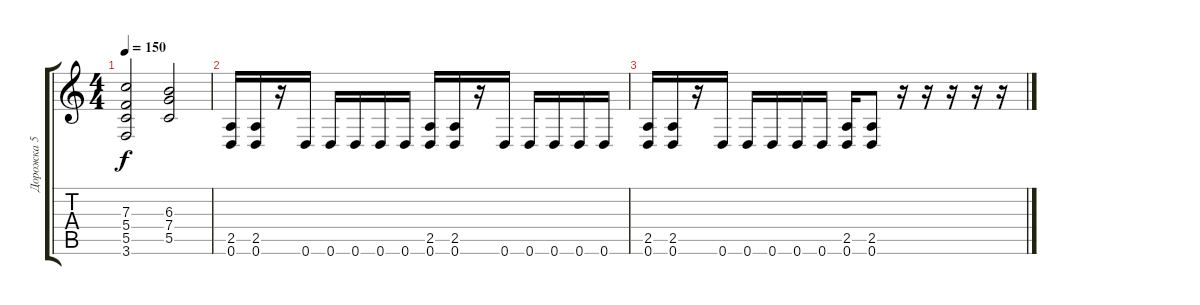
\track ("Дорожка 5" "Дорожка 5") {instrument distortionguitar}
\staff {score tabs}
\tuning (D4 A3 F3 C3 G2 D2) {hide}
\ts (4 4)
\tempo 150
\clef g2
\ks c
(7.3 5.4 5.5 3.6).2{dy f} (6.3 7.4 5.5).2 |
(2.5 0.6).16 (2.5 0.6).16 r.16 0.6.16 0.6.16 0.6.16 0.6.16 0.6.16 (2.5 0.6).16 (2.5 0.6).16 r.16 0.6.16 0.6.16 0.6.16 0.6.16 0.6.16 |
(2.5 0.6).16 (2.5 0.6).16 r.16 0.6.16 0.6.16 0.6.16 0.6.16 0.6.16 (2.5 0.6).16 (2.5 0.6).8 r.16 r.16 r.16 r.16 r.16
